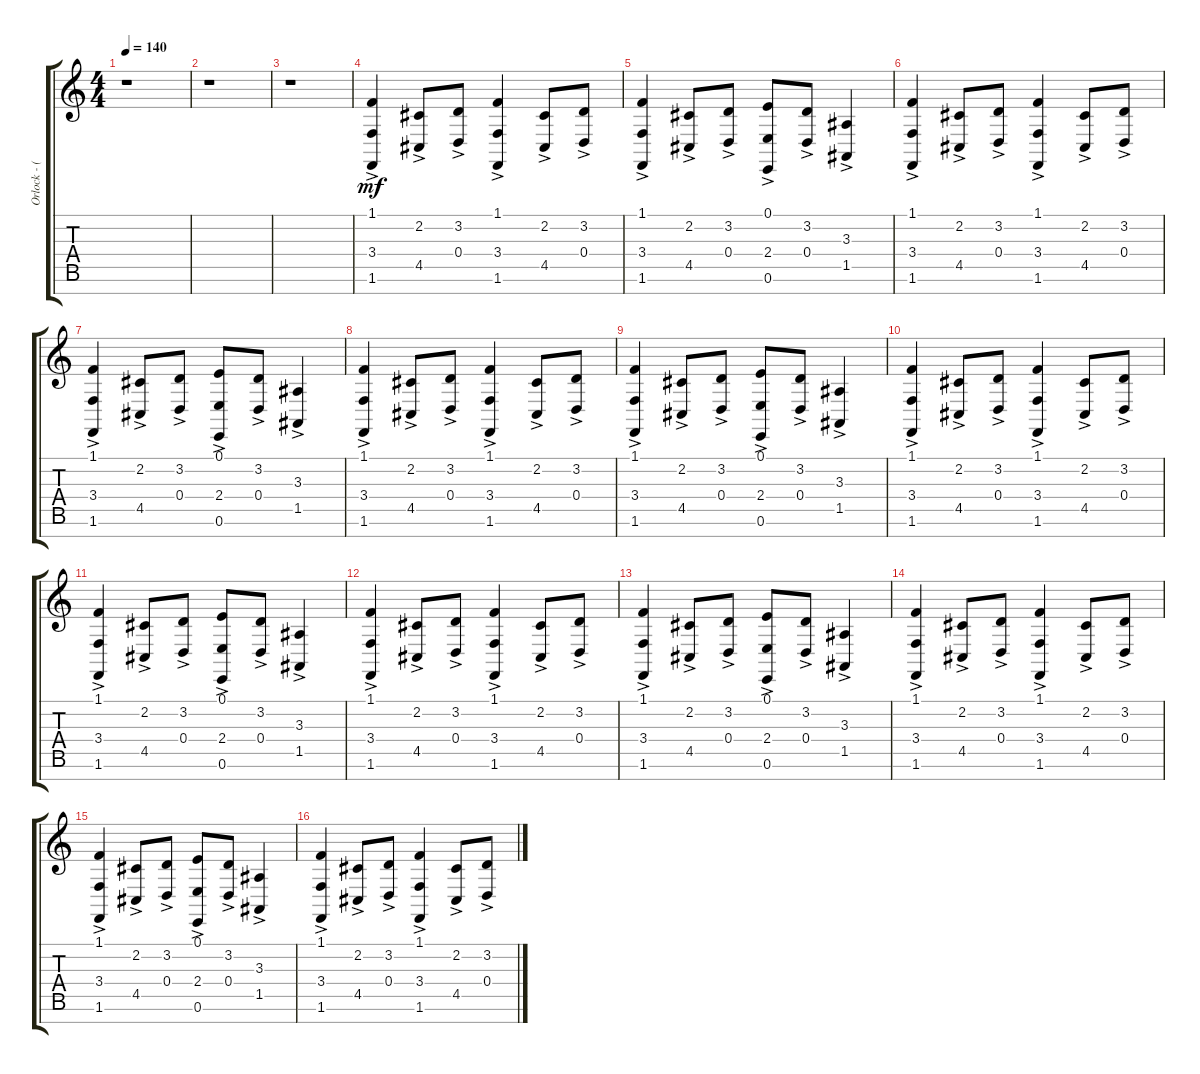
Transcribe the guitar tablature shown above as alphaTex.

\track ("Orlock - (Additional Choir Overdub)" "Orlock - (") {instrument pad4choir}
\staff {score tabs}
\tuning (E4 B3 G3 D3 A2 E2 B1) {hide}
\ts (4 4)
\tempo 140
\clef g2
\ks c
r.1{dy mf} |
r.1 |
r.1 |
(1.1{ac} 3.4 1.6).4 (2.2{ac} 4.5).8 (3.2{ac} 0.4).8 (1.1{ac} 3.4 1.6).4 (2.2{ac} 4.5).8 (3.2{ac} 0.4).8 |
(1.1{ac} 3.4 1.6).4 (2.2{ac} 4.5).8 (3.2{ac} 0.4).8 (0.1{ac} 2.4 0.6).8 (3.2{ac} 0.4).8 (3.3{ac} 1.5).4 |
(1.1{ac} 3.4 1.6).4 (2.2{ac} 4.5).8 (3.2{ac} 0.4).8 (1.1{ac} 3.4 1.6).4 (2.2{ac} 4.5).8 (3.2{ac} 0.4).8 |
(1.1{ac} 3.4 1.6).4 (2.2{ac} 4.5).8 (3.2{ac} 0.4).8 (0.1{ac} 2.4 0.6).8 (3.2{ac} 0.4).8 (3.3{ac} 1.5).4 |
(1.1{ac} 3.4 1.6).4 (2.2{ac} 4.5).8 (3.2{ac} 0.4).8 (1.1{ac} 3.4 1.6).4 (2.2{ac} 4.5).8 (3.2{ac} 0.4).8 |
(1.1{ac} 3.4 1.6).4 (2.2{ac} 4.5).8 (3.2{ac} 0.4).8 (0.1{ac} 2.4 0.6).8 (3.2{ac} 0.4).8 (3.3{ac} 1.5).4 |
(1.1{ac} 3.4 1.6).4 (2.2{ac} 4.5).8 (3.2{ac} 0.4).8 (1.1{ac} 3.4 1.6).4 (2.2{ac} 4.5).8 (3.2{ac} 0.4).8 |
(1.1{ac} 3.4 1.6).4 (2.2{ac} 4.5).8 (3.2{ac} 0.4).8 (0.1{ac} 2.4 0.6).8 (3.2{ac} 0.4).8 (3.3{ac} 1.5).4 |
(1.1{ac} 3.4 1.6).4 (2.2{ac} 4.5).8 (3.2{ac} 0.4).8 (1.1{ac} 3.4 1.6).4 (2.2{ac} 4.5).8 (3.2{ac} 0.4).8 |
(1.1{ac} 3.4 1.6).4 (2.2{ac} 4.5).8 (3.2{ac} 0.4).8 (0.1{ac} 2.4 0.6).8 (3.2{ac} 0.4).8 (3.3{ac} 1.5).4 |
(1.1{ac} 3.4 1.6).4 (2.2{ac} 4.5).8 (3.2{ac} 0.4).8 (1.1{ac} 3.4 1.6).4 (2.2{ac} 4.5).8 (3.2{ac} 0.4).8 |
(1.1{ac} 3.4 1.6).4 (2.2{ac} 4.5).8 (3.2{ac} 0.4).8 (0.1{ac} 2.4 0.6).8 (3.2{ac} 0.4).8 (3.3{ac} 1.5).4 |
(1.1{ac} 3.4 1.6).4 (2.2{ac} 4.5).8 (3.2{ac} 0.4).8 (1.1{ac} 3.4 1.6).4 (2.2{ac} 4.5).8 (3.2{ac} 0.4).8
